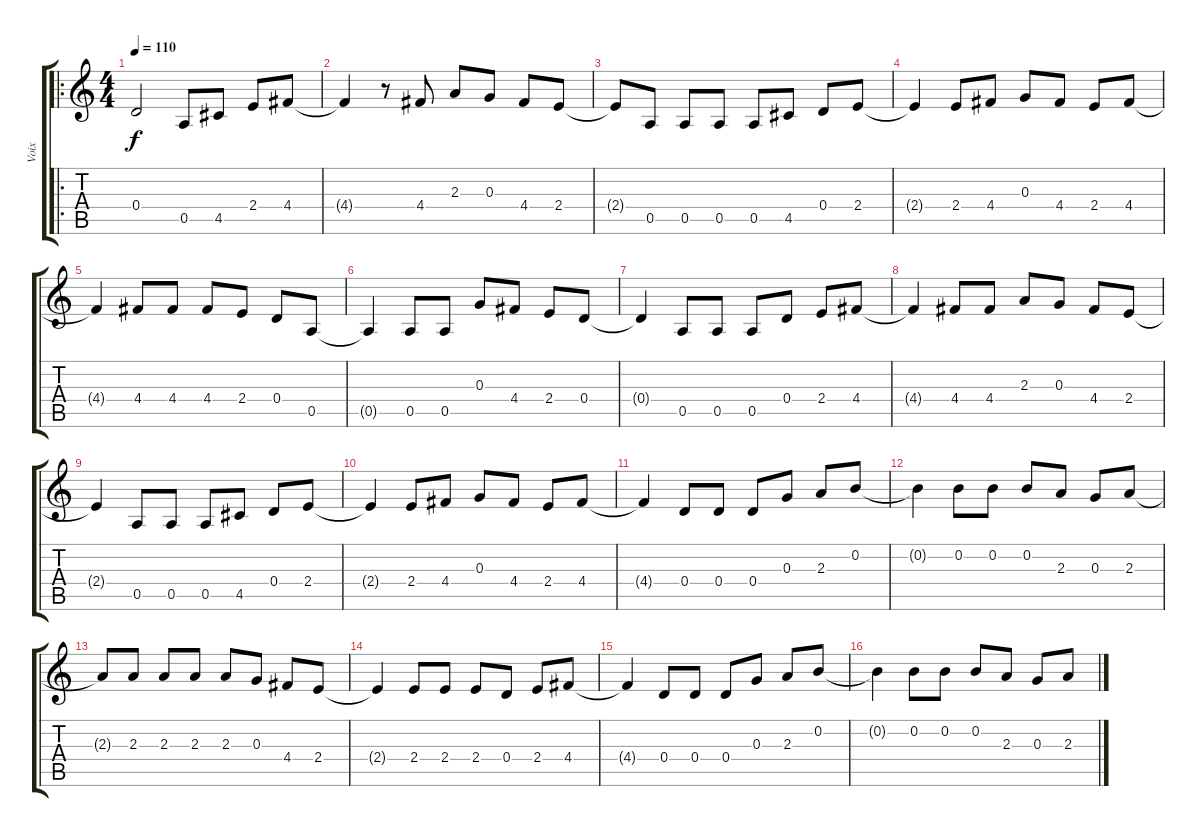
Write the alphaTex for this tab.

\track ("Voix" "Voix") {instrument acousticguitarsteel}
\staff {score tabs}
\tuning (E4 B3 G3 D3 A2 E2) {hide}
\ro
\ts (4 4)
\tempo 110
\clef g2
\ks c
0.4{t}.2{dy f} 0.5.8 4.5.8 2.4.8 4.4.8 |
4.4{t}.4 r.8 4.4.8 2.3.8 0.3.8 4.4.8 2.4.8 |
2.4{t}.8 0.5.8 0.5.8 0.5.8 0.5.8 4.5.8 0.4.8 2.4.8 |
2.4{t}.4 2.4.8 4.4.8 0.3.8 4.4.8 2.4.8 4.4.8 |
4.4{t}.4 4.4.8 4.4.8 4.4.8 2.4.8 0.4.8 0.5.8 |
0.5{t}.4 0.5.8 0.5.8 0.3.8 4.4.8 2.4.8 0.4.8 |
0.4{t}.4 0.5.8 0.5.8 0.5.8 0.4.8 2.4.8 4.4.8 |
4.4{t}.4 4.4.8 4.4.8 2.3.8 0.3.8 4.4.8 2.4.8 |
2.4{t}.4 0.5.8 0.5.8 0.5.8 4.5.8 0.4.8 2.4.8 |
2.4{t}.4 2.4.8 4.4.8 0.3.8 4.4.8 2.4.8 4.4.8 |
4.4{t}.4 0.4.8 0.4.8 0.4.8 0.3.8 2.3.8 0.2.8 |
0.2{t}.4 0.2.8 0.2.8 0.2.8 2.3.8 0.3.8 2.3.8 |
2.3{t}.8 2.3.8 2.3.8 2.3.8 2.3.8 0.3.8 4.4.8 2.4.8 |
2.4{t}.4 2.4.8 2.4.8 2.4.8 0.4.8 2.4.8 4.4.8 |
4.4{t}.4 0.4.8 0.4.8 0.4.8 0.3.8 2.3.8 0.2.8 |
0.2{t}.4 0.2.8 0.2.8 0.2.8 2.3.8 0.3.8 2.3.8
